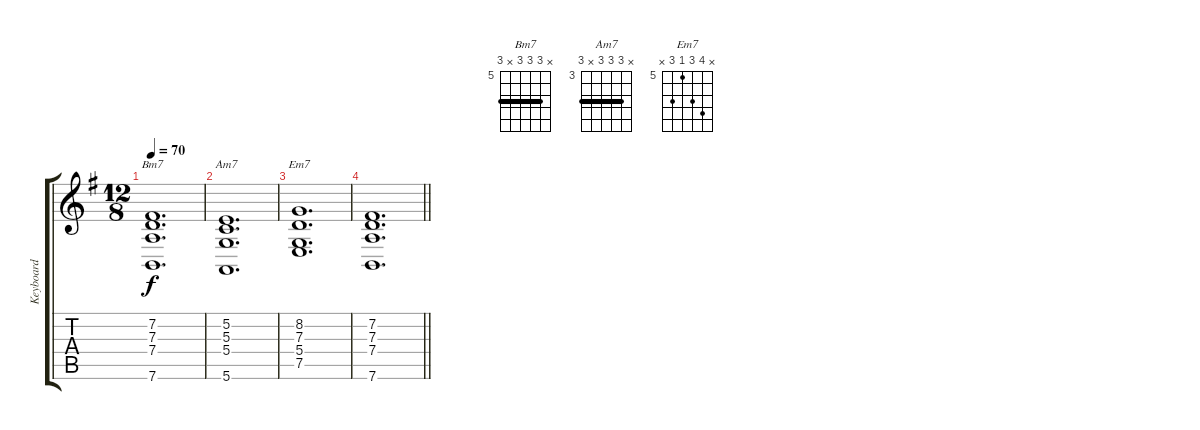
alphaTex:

\track ("Keyboard" "Keyboard") {instrument percussiveorgan}
\staff {score tabs}
\tuning (E4 B3 G3 D3 A2 E2) {hide}
\chord ("Bm7" x 7 7 7 x 7) {firstfret 5 barre 7}
\chord ("Am7" x 5 5 5 x 5) {firstfret 3 barre 5}
\chord ("Em7" x 8 7 5 7 x) {firstfret 5}
\ts (12 8)
\tempo 70
\clef g2
\ks eminor
(7.2 7.3 7.4 7.6).1{d ch "Bm7" dy f} |
(5.2 5.3 5.4 5.6).1{d ch "Am7"} |
(8.2 7.3 5.4 7.5).1{d ch "Em7"} |
\barLineRight lightlight
(7.2 7.3 7.4 7.6).1{d}
